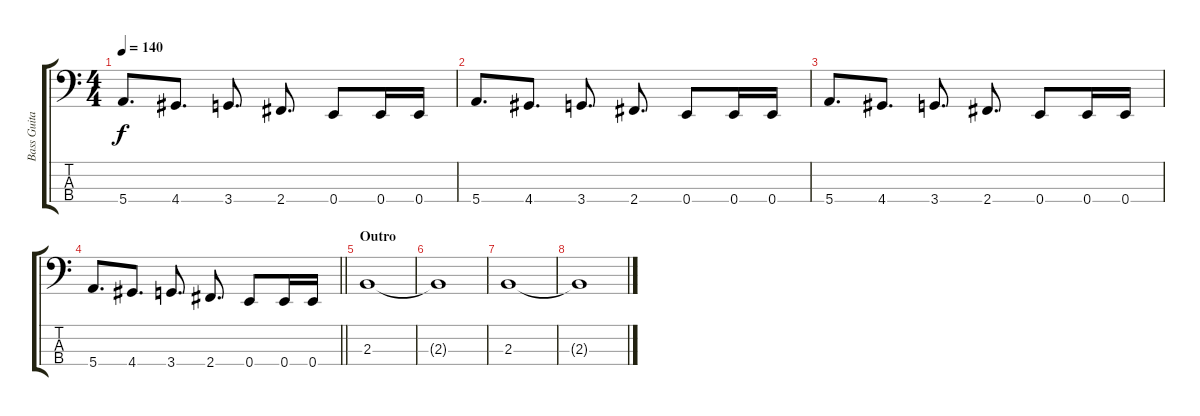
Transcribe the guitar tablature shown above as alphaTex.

\track ("Bass Guitar" "Bass Guita") {instrument electricbassfinger}
\staff {score tabs}
\tuning (G2 D2 A1 E1) {hide}
\ts (4 4)
\tempo 140
\clef f4
\ks c
5.4.8{d dy f} 4.4.8{d} 3.4.8{d} 2.4.8{d} 0.4.8 0.4.16 0.4.16 |
5.4.8{d} 4.4.8{d} 3.4.8{d} 2.4.8{d} 0.4.8 0.4.16 0.4.16 |
5.4.8{d} 4.4.8{d} 3.4.8{d} 2.4.8{d} 0.4.8 0.4.16 0.4.16 |
\barLineRight lightlight
5.4.8{d} 4.4.8{d} 3.4.8{d} 2.4.8{d} 0.4.8 0.4.16 0.4.16 |
\section ("" "Outro")
2.3.1 |
2.3{t}.1 |
2.3.1 |
2.3{t}.1
